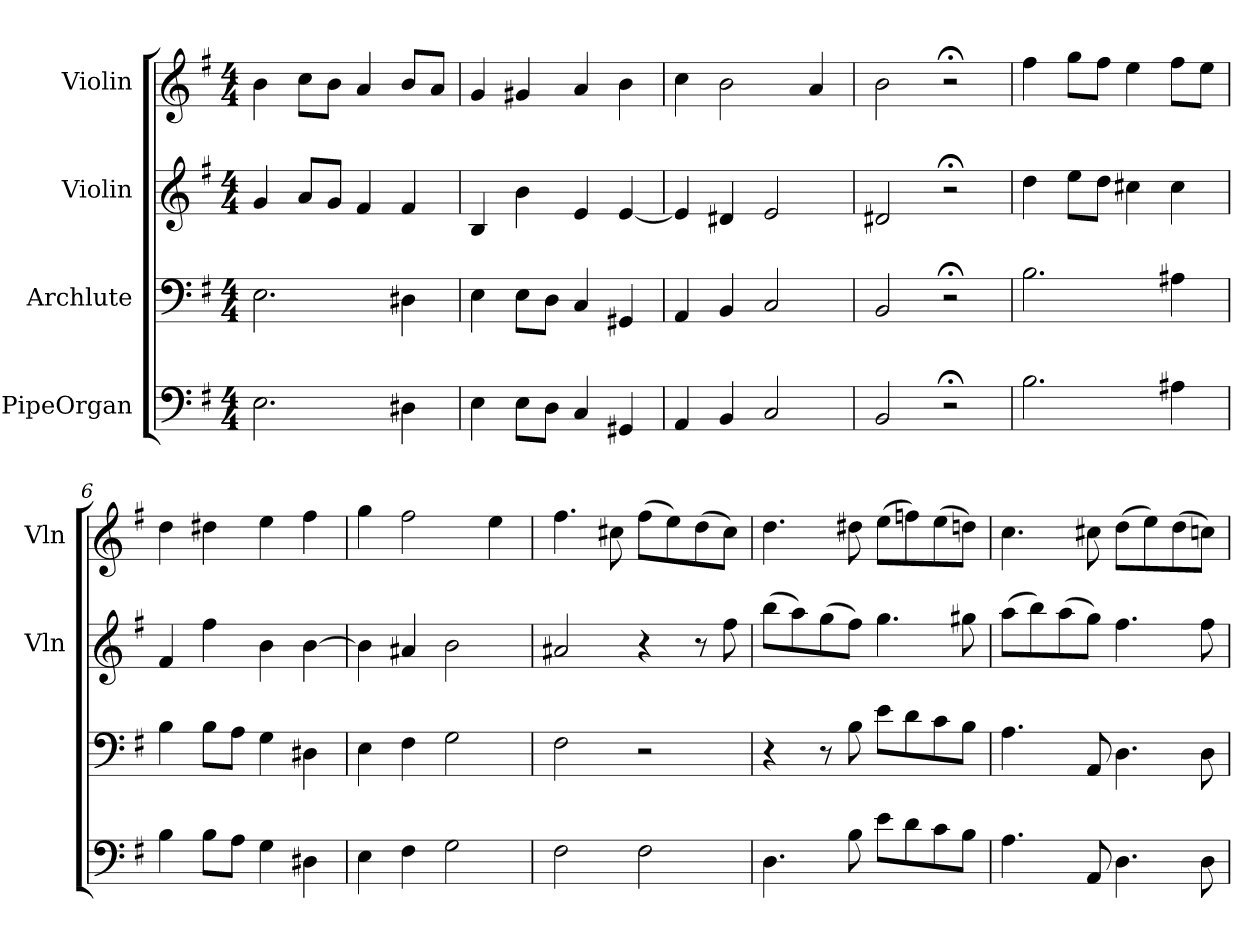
**kern	**kern	**kern	**kern
*part4	*part3	*part2	*part1
*staff4	*staff3	*staff2	*staff1
*I"PipeOrgan	*I"Archlute	*I"Violin	*I"Violin
*	*	*I'Vln	*I'Vln
*clefF4	*clefF4	*clefG2	*clefG2
*k[f#]	*k[f#]	*k[f#]	*k[f#]
*e:	*e:	*e:	*e:
*M4/4	*M4/4	*M4/4	*M4/4
*MM40	*MM40	*MM40	*MM40
=1	=1	=1	=1
2.E\	2.E\	4g/	4b\
.	.	8a/L	8cc\L
.	.	8g/J	8b\J
.	.	4f#/	4a/
4D#X\	4D#X\	4f#/	8b/L
.	.	.	8a/J
=2	=2	=2	=2
4E\	4E\	4B/	4g/
8E\L	8E\L	4b\	4g#X/
8D\J	8D\J	.	.
4C/	4C/	4e/	4a/
4GG#X/	4GG#X/	[4e/	4b\
=3	=3	=3	=3
4AA/	4AA/	4e/]	4cc\
4BB/	4BB/	4d#X/	2b\
2C/	2C/	2e/	.
.	.	.	4a/
=4	=4	=4	=4
2BB/	2BB/	2d#X/	2b\
2r;<	2r;<	2r;<	2r;<
=5	=5	=5	=5
2.B\	2.B\	4dd\	4ff#\
.	.	8ee\L	8gg\L
.	.	8dd\J	8ff#\J
.	.	4cc#X\	4ee\
4A#X\	4A#X\	4cc#\	8ff#\L
.	.	.	8ee\J
=6	=6	=6	=6
4B\	4B\	4f#/	4dd\
8B\L	8B\L	4ff#\	4dd#X\
8A\J	8A\J	.	.
4G\	4G\	4b\	4ee\
4D#X\	4D#X\	[4b\	4ff#\
=7	=7	=7	=7
4E\	4E\	4b\]	4gg\
4F#\	4F#\	4a#X/	2ff#\
2G\	2G\	2b\	.
.	.	.	4ee\
=8	=8	=8	=8
2F#\	2F#\	2a#X/	4.ff#\
.	.	.	8cc#X\
2F#\	2r	4r	(8ff#\L
.	.	.	8ee\)
.	.	8r	(8dd\
.	.	8ff#\	8cc#\J)
=9	=9	=9	=9
4.D\	4r	(8bb\L	4.dd\
.	.	8aa\)	.
.	8r	(8gg\	.
8B\	8B\	8ff#\J)	8dd#X\
8e\L	8e\L	4.gg\	(8ee\L
8d\	8d\	.	8ffn\)
8c\	8c\	.	(8ee\
8B\J	8B\J	8gg#X\	8ddn\J)
=10	=10	=10	=10
4.A\	4.A\	(8aa\L	4.cc\
.	.	8bb\)	.
.	.	(8aa\	.
8AA/	8AA/	8gg\J)	8cc#X\
4.D\	4.D\	4.ff#\	(8dd\L
.	.	.	8ee\)
.	.	.	(8dd\
8D\	8D\	8ff#\	8ccn\J)
=	=	=	=
*-	*-	*-	*-
